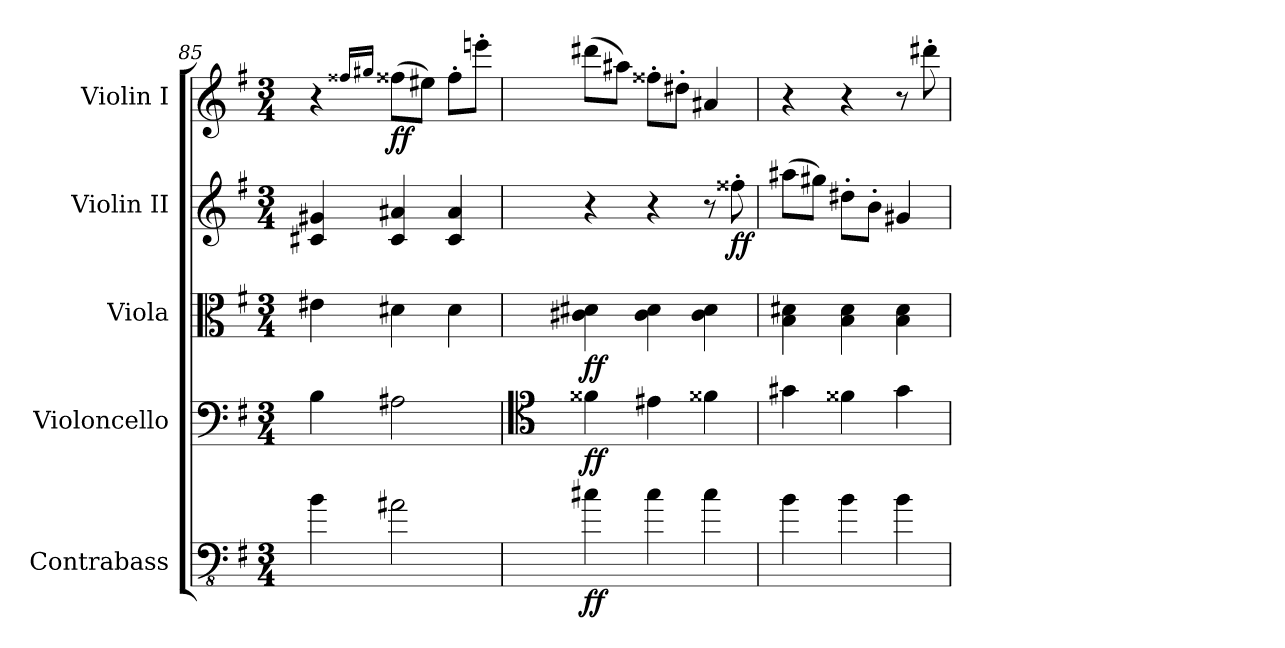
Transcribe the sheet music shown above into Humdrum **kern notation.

**kern	**dynam	**kern	**dynam	**kern	**dynam	**kern	**dynam	**kern	**dynam
*part5	*part5	*part4	*part4	*part3	*part3	*part2	*part2	*part1	*part1
*staff5	*staff5	*staff4	*staff4	*staff3	*staff3	*staff2	*staff2	*staff1	*staff1
*I"Contrabass	*	*I"Violoncello	*	*I"Viola	*	*I"Violin II	*	*I"Violin I	*
*I'Cb	*	*I'Vc	*	*I'Vla	*	*I'Vln	*	*I'Vln	*
*clefFv4	*	*clefF4	*	*clefC3	*	*clefG2	*	*clefG2	*
*ITrd7c12	*	*	*	*	*	*	*	*	*
*k[f#]	*	*k[f#]	*	*k[f#]	*	*k[f#]	*	*k[f#]	*
*M3/4	*	*M3/4	*	*M3/4	*	*M3/4	*	*M3/4	*
=85	=85	=85	=85	=85	=85	=85	=85	=85	=85
4BB\	.	4B\	.	4e#X\	.	4c#X/ 4g#X/	.	4r	.
.	.	.	.	.	.	.	.	16qff##X/LL	.
.	.	.	.	.	.	.	.	16qgg#X/JJ	.
!	!	!	!	!	!	!	!	!	!LO:DY:b
2AA#X\	.	2A#X\	.	4d#X\	.	4c#/ 4a#X/	.	(8ff##\L	ff
.	.	.	.	.	.	.	.	8ee#X\J)	.
.	.	.	.	4d#\	.	4c#/ 4a#/	.	8ff##'\L	.
.	.	.	.	.	.	.	.	8eeen'\J	.
=86	=86	=86	=86	=86	=86	=86	=86	=86	=86
*	*	*clefC4	*	*	*	*	*	*	*
!	!LO:DY:b	!	!LO:DY:b	!	!LO:DY:b	!	!	!	!
4C#X\	ff	4f##X\	ff	4c#X\ 4d#X\	ff	4r	.	(8ddd#X\L	.
.	.	.	.	.	.	.	.	8aa#X\J)	.
4C#\	.	4e#X\	.	4c#\ 4d#\	.	4r	.	8ff##X'\L	.
.	.	.	.	.	.	.	.	8dd#X'\J	.
4C#\	.	4f##X\	.	4c#\ 4d#\	.	8r	.	4a#X/	.
!	!	!	!	!	!	!	!LO:DY:b	!	!
.	.	.	.	.	.	8ff##X'\	ff	.	.
!!LO:LB:g=z
=87	=87	=87	=87	=87	=87	=87	=87	=87	=87
4BB\	.	4g#X\	.	4B\ 4d#X\	.	(8aa#X\L	.	4r	.
.	.	.	.	.	.	8gg#X\J)	.	.	.
4BB\	.	4f##X\	.	4B\ 4d#\	.	8dd#X'\L	.	4r	.
.	.	.	.	.	.	8b'\J	.	.	.
4BB\	.	4g#\	.	4B\ 4d#\	.	4g#X/	.	8r	.
.	.	.	.	.	.	.	.	8ddd#X'\	.
=	=	=	=	=	=	=	=	=	=
*-	*-	*-	*-	*-	*-	*-	*-	*-	*-
